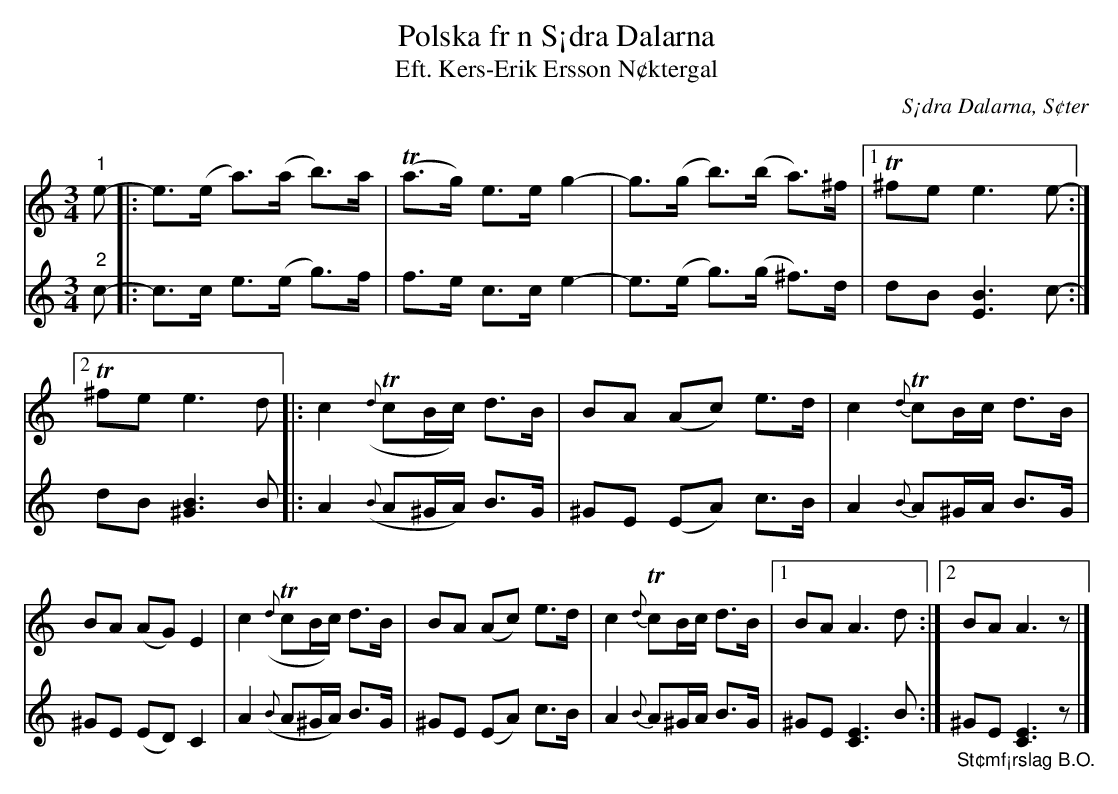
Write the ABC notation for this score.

X:1
T:Polska fr n S¡dra Dalarna
T:Eft. Kers-Erik Ersson N¢ktergal
O:S¡dra Dalarna, S¢ter
Q:90
L:1/8
M:3/4
V:1
K:Am
"^1" e- |: e>(e a>)(a b>)a |  (Ta>g) e>e g2- | g>(g b>)(b a>)^f |1  T^fe e3 e- :|2
T ^fe e3 d |: c2({d}T cB/c/) d>B | BA (Ac) e>d | c2{d}T cB/c/ d>B | BA (AG) E2 |
c2({d}T cB/c/) d>B | BA (Ac) e>d | c2{d}T cB/c/ d>B |1 BA A3 d :|2 BA A3 z |]
V:2
"^2" c- |: c>c e>(e g>)f | f>e c>c e2- | e>(e g>)(g ^f>)d |1 dB [EB]3 c- :|2 dB [^GB]3 B |:
A2({B} A^G/A/) B>G | ^GE (EA) c>B | A2{B} A^G/A/ B>G | ^GE (ED) C2 | A2({B} A^G/A/) B>G |
^GE (EA) c>B | A2{B} A^G/A/ B>G |1 ^GE [CE]3 B :|2"_St¢mf¡rslag B.O." ^GE [CE]3 z |]
